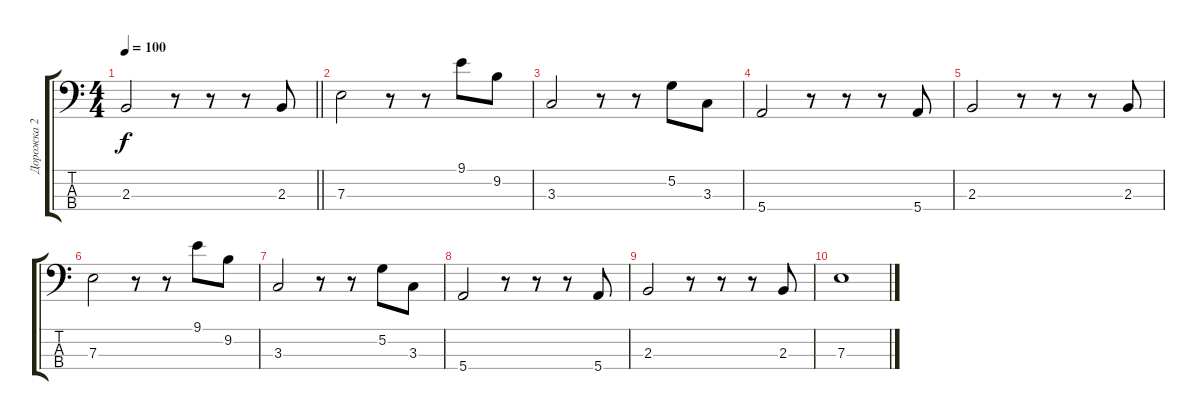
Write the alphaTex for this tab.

\track ("Дорожка 2" "Дорожка 2") {instrument electricbassfinger}
\staff {score tabs}
\tuning (G2 D2 A1 E1) {hide}
\ts (4 4)
\tempo 100
\clef f4
\barLineRight lightlight
\ks c
2.3.2{dy f} r.8 r.8 r.8 2.3.8 |
7.3.2 r.8 r.8 9.1.8 9.2.8 |
3.3.2 r.8 r.8 5.2.8 3.3.8 |
5.4.2 r.8 r.8 r.8 5.4.8 |
2.3.2 r.8 r.8 r.8 2.3.8 |
7.3.2 r.8 r.8 9.1.8 9.2.8 |
3.3.2 r.8 r.8 5.2.8 3.3.8 |
5.4.2 r.8 r.8 r.8 5.4.8 |
2.3.2 r.8 r.8 r.8 2.3.8 |
7.3.1
